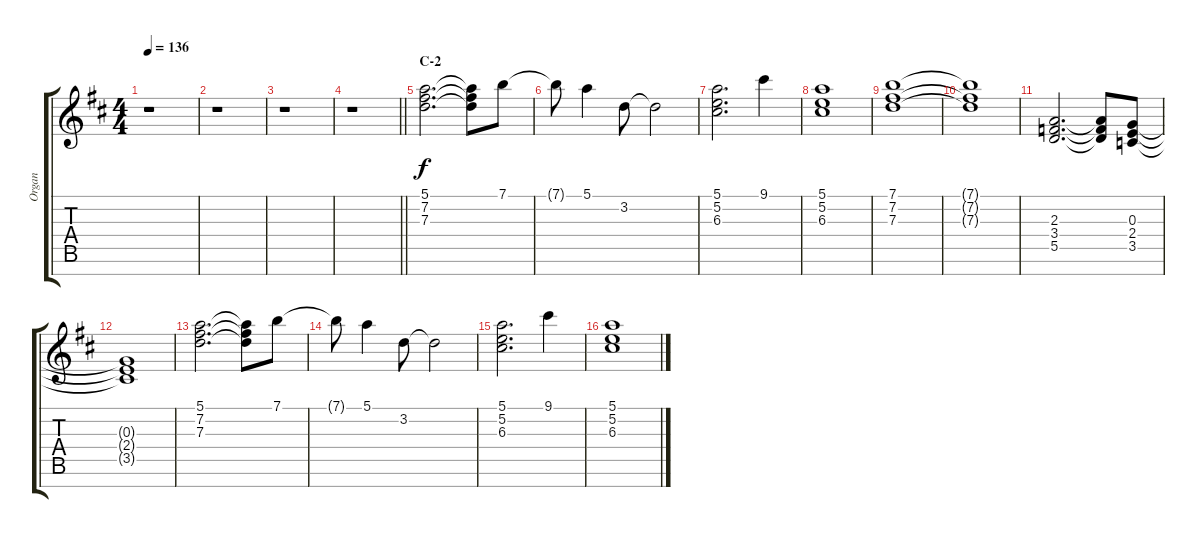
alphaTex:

\track ("Organ" "Organ") {instrument rockorgan}
\staff {score tabs}
\tuning (E5 B4 G4 D4 A3 E3 B2) {hide}
\ts (4 4)
\tempo 136
\clef g2
\ks d
r.1{dy f} |
r.1 |
r.1 |
\barLineRight lightlight
r.1 |
\section ("" "C-2")
(5.1 7.2 7.3).2{d} (5.1{t} 7.2{t} 7.3{t}).8 7.1.8 |
7.1{t}.8 5.1.4 3.2.8 3.2{t}.2 |
(5.1 5.2 6.3).2{d} 9.1.4 |
(5.1 5.2 6.3).1 |
(7.1 7.2 7.3).1 |
(7.1{t} 7.2{t} 7.3{t}).1 |
(2.3 3.4 5.5).2{d} (2.3{t} 3.4{t} 5.5{t}).8 (0.3 2.4 3.5).8 |
(0.3{t} 2.4{t} 3.5{t}).1 |
(5.1 7.2 7.3).2{d} (5.1{t} 7.2{t} 7.3{t}).8 7.1.8 |
7.1{t}.8 5.1.4 3.2.8 3.2{t}.2 |
(5.1 5.2 6.3).2{d} 9.1.4 |
(5.1 5.2 6.3).1
